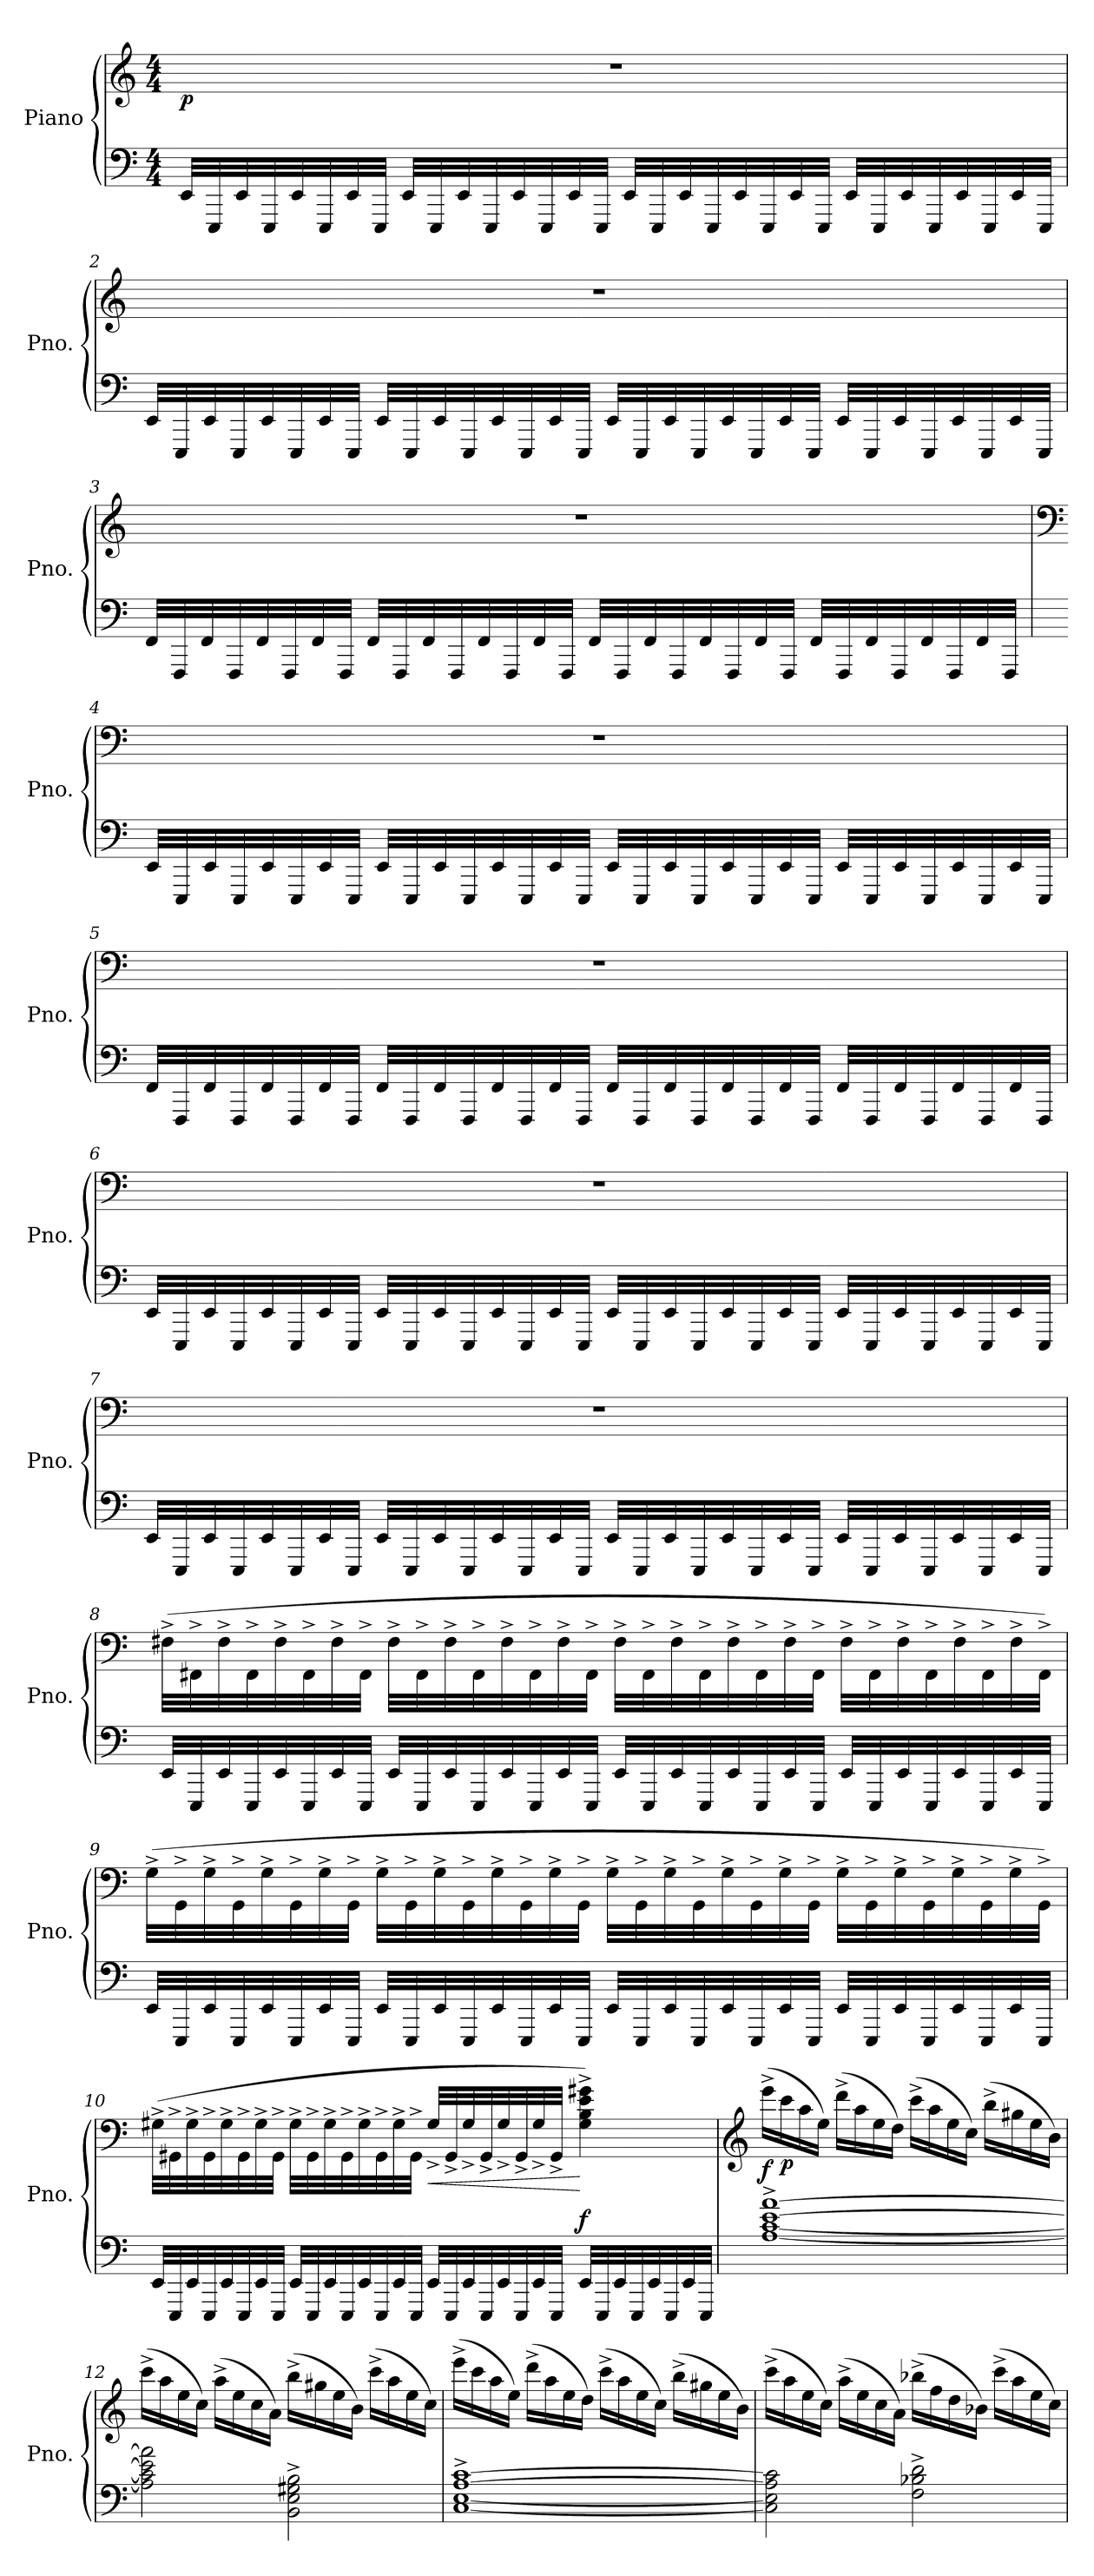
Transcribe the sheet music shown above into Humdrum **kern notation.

**kern	**kern	**dynam
*part1	*part1	*part1
*staff2	*staff1	*staff1/2
*I"Piano	*	*
*I'Pno.	*	*
*clefF4	*clefG2	*
*k[]	*k[]	*
*M4/4	*M4/4	*
*MM74	*MM74	*
=1	=1	=1
!	!	!LO:DY:b
32EE/LLL	1r	p
32EEE/	.	.
32EE/	.	.
32EEE/	.	.
32EE/	.	.
32EEE/	.	.
32EE/	.	.
32EEE/JJJ	.	.
32EE/LLL	.	.
32EEE/	.	.
32EE/	.	.
32EEE/	.	.
32EE/	.	.
32EEE/	.	.
32EE/	.	.
32EEE/JJJ	.	.
32EE/LLL	.	.
32EEE/	.	.
32EE/	.	.
32EEE/	.	.
32EE/	.	.
32EEE/	.	.
32EE/	.	.
32EEE/JJJ	.	.
32EE/LLL	.	.
32EEE/	.	.
32EE/	.	.
32EEE/	.	.
32EE/	.	.
32EEE/	.	.
32EE/	.	.
32EEE/JJJ	.	.
!!LO:LB:g=z
=2	=2	=2
32EE/LLL	1r	.
32EEE/	.	.
32EE/	.	.
32EEE/	.	.
32EE/	.	.
32EEE/	.	.
32EE/	.	.
32EEE/JJJ	.	.
32EE/LLL	.	.
32EEE/	.	.
32EE/	.	.
32EEE/	.	.
32EE/	.	.
32EEE/	.	.
32EE/	.	.
32EEE/JJJ	.	.
32EE/LLL	.	.
32EEE/	.	.
32EE/	.	.
32EEE/	.	.
32EE/	.	.
32EEE/	.	.
32EE/	.	.
32EEE/JJJ	.	.
32EE/LLL	.	.
32EEE/	.	.
32EE/	.	.
32EEE/	.	.
32EE/	.	.
32EEE/	.	.
32EE/	.	.
32EEE/JJJ	.	.
!!LO:LB:g=z
=3	=3	=3
32FF/LLL	1r	.
32FFF/	.	.
32FF/	.	.
32FFF/	.	.
32FF/	.	.
32FFF/	.	.
32FF/	.	.
32FFF/JJJ	.	.
32FF/LLL	.	.
32FFF/	.	.
32FF/	.	.
32FFF/	.	.
32FF/	.	.
32FFF/	.	.
32FF/	.	.
32FFF/JJJ	.	.
32FF/LLL	.	.
32FFF/	.	.
32FF/	.	.
32FFF/	.	.
32FF/	.	.
32FFF/	.	.
32FF/	.	.
32FFF/JJJ	.	.
32FF/LLL	.	.
32FFF/	.	.
32FF/	.	.
32FFF/	.	.
32FF/	.	.
32FFF/	.	.
32FF/	.	.
32FFF/JJJ	.	.
!!LO:LB:g=z
=4	=4	=4
*	*clefF4	*
32EE/LLL	1r	.
32EEE/	.	.
32EE/	.	.
32EEE/	.	.
32EE/	.	.
32EEE/	.	.
32EE/	.	.
32EEE/JJJ	.	.
32EE/LLL	.	.
32EEE/	.	.
32EE/	.	.
32EEE/	.	.
32EE/	.	.
32EEE/	.	.
32EE/	.	.
32EEE/JJJ	.	.
32EE/LLL	.	.
32EEE/	.	.
32EE/	.	.
32EEE/	.	.
32EE/	.	.
32EEE/	.	.
32EE/	.	.
32EEE/JJJ	.	.
32EE/LLL	.	.
32EEE/	.	.
32EE/	.	.
32EEE/	.	.
32EE/	.	.
32EEE/	.	.
32EE/	.	.
32EEE/JJJ	.	.
!!LO:LB:g=z
=5	=5	=5
32FF/LLL	1r	.
32FFF/	.	.
32FF/	.	.
32FFF/	.	.
32FF/	.	.
32FFF/	.	.
32FF/	.	.
32FFF/JJJ	.	.
32FF/LLL	.	.
32FFF/	.	.
32FF/	.	.
32FFF/	.	.
32FF/	.	.
32FFF/	.	.
32FF/	.	.
32FFF/JJJ	.	.
32FF/LLL	.	.
32FFF/	.	.
32FF/	.	.
32FFF/	.	.
32FF/	.	.
32FFF/	.	.
32FF/	.	.
32FFF/JJJ	.	.
32FF/LLL	.	.
32FFF/	.	.
32FF/	.	.
32FFF/	.	.
32FF/	.	.
32FFF/	.	.
32FF/	.	.
32FFF/JJJ	.	.
!!LO:PB:g=z
=6	=6	=6
32EE/LLL	1r	.
32EEE/	.	.
32EE/	.	.
32EEE/	.	.
32EE/	.	.
32EEE/	.	.
32EE/	.	.
32EEE/JJJ	.	.
32EE/LLL	.	.
32EEE/	.	.
32EE/	.	.
32EEE/	.	.
32EE/	.	.
32EEE/	.	.
32EE/	.	.
32EEE/JJJ	.	.
32EE/LLL	.	.
32EEE/	.	.
32EE/	.	.
32EEE/	.	.
32EE/	.	.
32EEE/	.	.
32EE/	.	.
32EEE/JJJ	.	.
32EE/LLL	.	.
32EEE/	.	.
32EE/	.	.
32EEE/	.	.
32EE/	.	.
32EEE/	.	.
32EE/	.	.
32EEE/JJJ	.	.
!!LO:LB:g=z
=7	=7	=7
32EE/LLL	1r	.
32EEE/	.	.
32EE/	.	.
32EEE/	.	.
32EE/	.	.
32EEE/	.	.
32EE/	.	.
32EEE/JJJ	.	.
32EE/LLL	.	.
32EEE/	.	.
32EE/	.	.
32EEE/	.	.
32EE/	.	.
32EEE/	.	.
32EE/	.	.
32EEE/JJJ	.	.
32EE/LLL	.	.
32EEE/	.	.
32EE/	.	.
32EEE/	.	.
32EE/	.	.
32EEE/	.	.
32EE/	.	.
32EEE/JJJ	.	.
32EE/LLL	.	.
32EEE/	.	.
32EE/	.	.
32EEE/	.	.
32EE/	.	.
32EEE/	.	.
32EE/	.	.
32EEE/JJJ	.	.
!!LO:LB:g=z
=8	=8	=8
32EE/LLL	(32F#X^\LLL	.
32EEE/	32FF#X^\	.
32EE/	32F#^\	.
32EEE/	32FF#^\	.
32EE/	32F#^\	.
32EEE/	32FF#^\	.
32EE/	32F#^\	.
32EEE/JJJ	32FF#^\JJJ	.
32EE/LLL	32F#^\LLL	.
32EEE/	32FF#^\	.
32EE/	32F#^\	.
32EEE/	32FF#^\	.
32EE/	32F#^\	.
32EEE/	32FF#^\	.
32EE/	32F#^\	.
32EEE/JJJ	32FF#^\JJJ	.
32EE/LLL	32F#^\LLL	.
32EEE/	32FF#^\	.
32EE/	32F#^\	.
32EEE/	32FF#^\	.
32EE/	32F#^\	.
32EEE/	32FF#^\	.
32EE/	32F#^\	.
32EEE/JJJ	32FF#^\JJJ	.
32EE/LLL	32F#^\LLL	.
32EEE/	32FF#^\	.
32EE/	32F#^\	.
32EEE/	32FF#^\	.
32EE/	32F#^\	.
32EEE/	32FF#^\	.
32EE/	32F#^\	.
32EEE/JJJ	32FF#^\JJJ)	.
!!LO:LB:g=z
=9	=9	=9
32EE/LLL	(32G^\LLL	.
32EEE/	32GG^\	.
32EE/	32G^\	.
32EEE/	32GG^\	.
32EE/	32G^\	.
32EEE/	32GG^\	.
32EE/	32G^\	.
32EEE/JJJ	32GG^\JJJ	.
32EE/LLL	32G^\LLL	.
32EEE/	32GG^\	.
32EE/	32G^\	.
32EEE/	32GG^\	.
32EE/	32G^\	.
32EEE/	32GG^\	.
32EE/	32G^\	.
32EEE/JJJ	32GG^\JJJ	.
32EE/LLL	32G^\LLL	.
32EEE/	32GG^\	.
32EE/	32G^\	.
32EEE/	32GG^\	.
32EE/	32G^\	.
32EEE/	32GG^\	.
32EE/	32G^\	.
32EEE/JJJ	32GG^\JJJ	.
32EE/LLL	32G^\LLL	.
32EEE/	32GG^\	.
32EE/	32G^\	.
32EEE/	32GG^\	.
32EE/	32G^\	.
32EEE/	32GG^\	.
32EE/	32G^\	.
32EEE/JJJ	32GG^\JJJ)	.
!!LO:LB:g=z
=10	=10	=10
32EE/LLL	(32G#X^\LLL	.
32EEE/	32GG#X^\	.
32EE/	32G#^\	.
32EEE/	32GG#^\	.
32EE/	32G#^\	.
32EEE/	32GG#^\	.
32EE/	32G#^\	.
32EEE/JJJ	32GG#^\JJJ	.
32EE/LLL	32G#^\LLL	.
32EEE/	32GG#^\	.
32EE/	32G#^\	.
32EEE/	32GG#^\	.
32EE/	32G#^\	.
32EEE/	32GG#^\	.
32EE/	32G#^\	.
32EEE/JJJ	32GG#^\JJJ	.
!	!	!LO:HP:b
32EE/LLL	32G#^/LLL	<
32EEE/	32GG#^/	.
32EE/	32G#^/	.
32EEE/	32GG#^/	.
32EE/	32G#^/	.
32EEE/	32GG#^/	.
32EE/	32G#^/	.
32EEE/JJJ	32GG#^/JJJ	.
!	!	!LO:DY:n=1:a=2
32EE/LLL	4G#\^ 4B\^ 4e\^ 4g#X\^)	[ f
32EEE/	.	.
32EE/	.	.
32EEE/	.	.
32EE/	.	.
32EEE/	.	.
32EE/	.	.
32EEE/JJJ	.	.
!!LO:LB:g=z
=11	=11	=11
*	*clefG2	*
*	*MM131	*
!	!	!LO:DY:b
[1A^ [1c^ [1e^ [1a^	(16eee^\LL	f
!	!	!LO:DY:b
.	16ccc\	p
.	16aa\	.
.	16ee\JJ)	.
.	(16ddd^\LL	.
.	16aa\	.
.	16ee\	.
.	16dd\JJ)	.
.	(16ccc^\LL	.
.	16aa\	.
.	16ee\	.
.	16cc\JJ)	.
.	(16bb^\LL	.
.	16gg#X\	.
.	16ee\	.
.	16b\JJ)	.
=12	=12	=12
2A\] 2c\] 2e\] 2a\]	(16ccc^\LL	.
.	16aa\	.
.	16ee\	.
.	16cc\JJ)	.
.	(16aa^\LL	.
.	16ee\	.
.	16cc\	.
.	16a\JJ)	.
2BB\^ 2E\^ 2G#X\^ 2B\^	(16bb^\LL	.
.	16gg#X\	.
.	16ee\	.
.	16b\JJ)	.
.	(16ccc^\LL	.
.	16aa\	.
.	16ee\	.
.	16cc\JJ)	.
!!LO:PB:g=z
=13	=13	=13
[1C^ [1E^ [1A^ [1c^	(16eee^\LL	.
.	16ccc\	.
.	16aa\	.
.	16ee\JJ)	.
.	(16ddd^\LL	.
.	16aa\	.
.	16ee\	.
.	16dd\JJ)	.
.	(16ccc^\LL	.
.	16aa\	.
.	16ee\	.
.	16cc\JJ)	.
.	(16bb^\LL	.
.	16gg#X\	.
.	16ee\	.
.	16b\JJ)	.
=14	=14	=14
2C\] 2E\] 2A\] 2c\]	(16ccc^\LL	.
.	16aa\	.
.	16ee\	.
.	16cc\JJ)	.
.	(16aa^\LL	.
.	16ee\	.
.	16cc\	.
.	16a\JJ)	.
2F\^ 2B-X\^ 2d\^	(16bb-X^\LL	.
.	16ff\	.
.	16dd\	.
.	16b-X\JJ)	.
.	(16ccc^\LL	.
.	16aa\	.
.	16ee\	.
.	16cc\JJ)	.
=	=	=
*-	*-	*-
